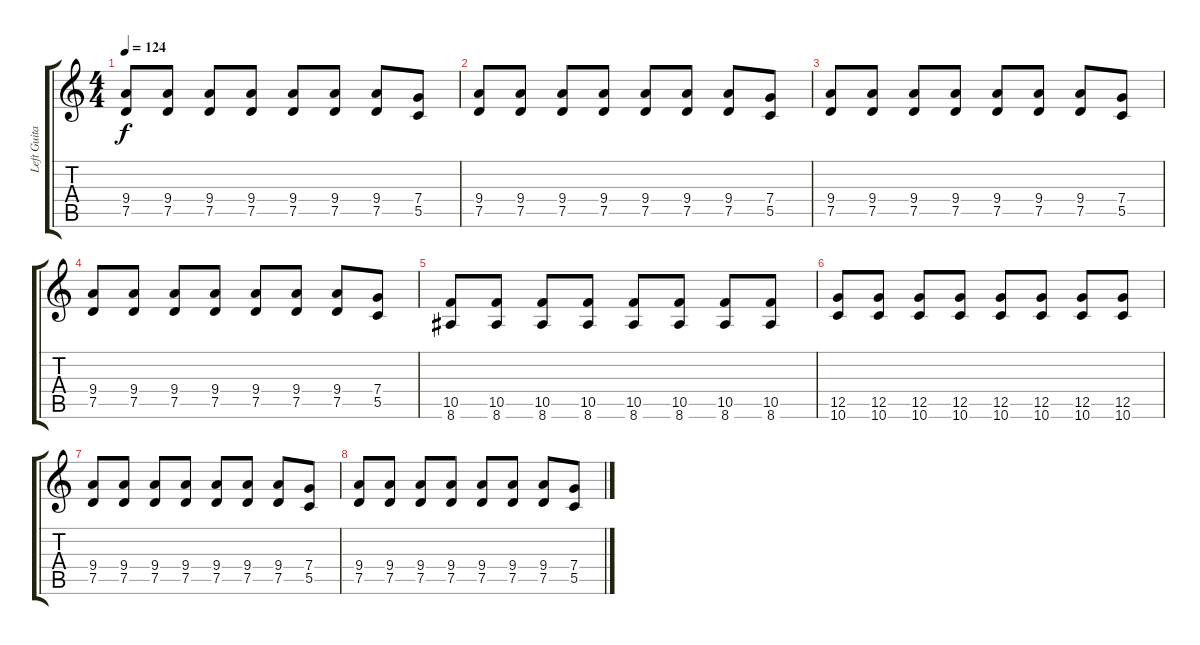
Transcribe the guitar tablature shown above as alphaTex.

\track ("Left Guitar" "Left Guita") {instrument distortionguitar}
\staff {score tabs}
\tuning (D4 A3 F3 C3 G2 D2) {hide}
\ts (4 4)
\tempo 124
\clef g2
\ks c
(9.4 7.5).8{dy f} (9.4 7.5).8 (9.4 7.5).8 (9.4 7.5).8 (9.4 7.5).8 (9.4 7.5).8 (9.4 7.5).8 (7.4 5.5).8 |
(9.4 7.5).8 (9.4 7.5).8 (9.4 7.5).8 (9.4 7.5).8 (9.4 7.5).8 (9.4 7.5).8 (9.4 7.5).8 (7.4 5.5).8 |
(9.4 7.5).8 (9.4 7.5).8 (9.4 7.5).8 (9.4 7.5).8 (9.4 7.5).8 (9.4 7.5).8 (9.4 7.5).8 (7.4 5.5).8 |
(9.4 7.5).8 (9.4 7.5).8 (9.4 7.5).8 (9.4 7.5).8 (9.4 7.5).8 (9.4 7.5).8 (9.4 7.5).8 (7.4 5.5).8 |
(10.5 8.6).8 (10.5 8.6).8 (10.5 8.6).8 (10.5 8.6).8 (10.5 8.6).8 (10.5 8.6).8 (10.5 8.6).8 (10.5 8.6).8 |
(12.5 10.6).8 (12.5 10.6).8 (12.5 10.6).8 (12.5 10.6).8 (12.5 10.6).8 (12.5 10.6).8 (12.5 10.6).8 (12.5 10.6).8 |
(9.4 7.5).8 (9.4 7.5).8 (9.4 7.5).8 (9.4 7.5).8 (9.4 7.5).8 (9.4 7.5).8 (9.4 7.5).8 (7.4 5.5).8 |
(9.4 7.5).8 (9.4 7.5).8 (9.4 7.5).8 (9.4 7.5).8 (9.4 7.5).8 (9.4 7.5).8 (9.4 7.5).8 (7.4 5.5).8
